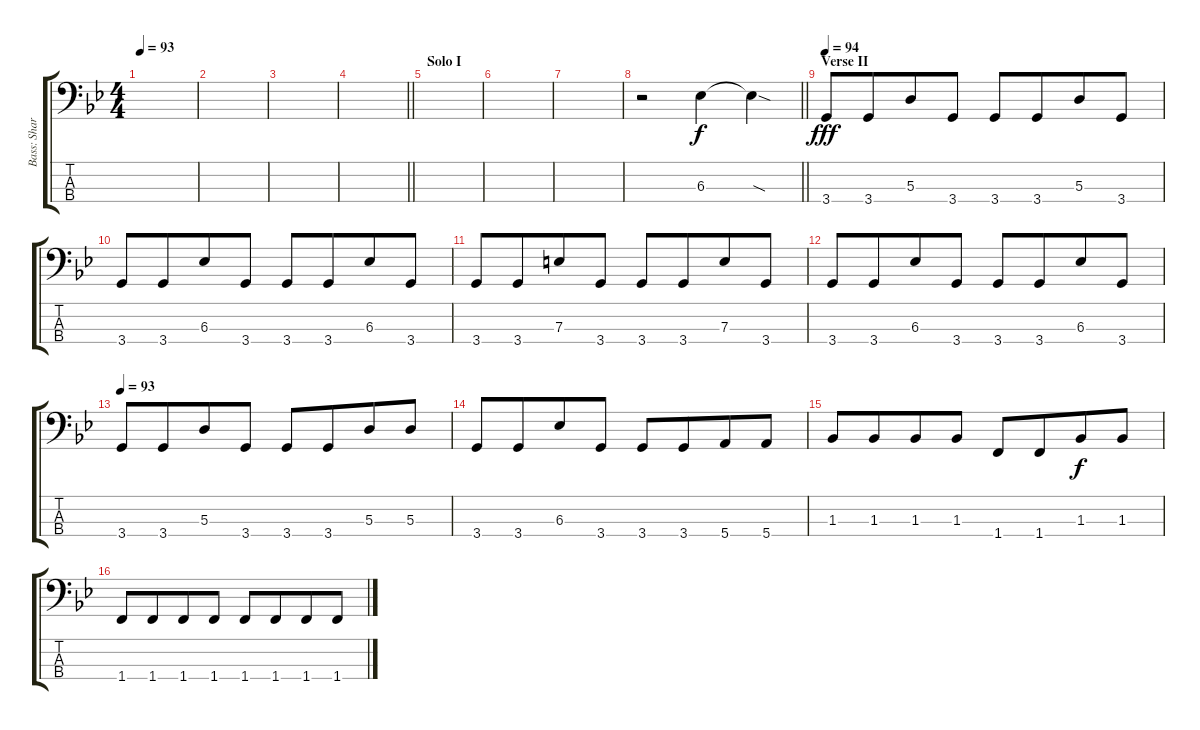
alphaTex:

\track ("Bass: Share" "Bass: Shar") {instrument electricbassfinger}
\staff {score tabs}
\tuning (G2 D2 A1 E1) {hide}
\ts (4 4)
\tempo 93
\clef f4
\ks bb
|
|
|
\barLineRight lightlight
|
\section ("" "Solo I")
|
|
|
\barLineRight lightlight
r.2 6.3.4{beam merge} 6.3{sod t}.4 |
\section ("" "Verse II")
\tempo 94
3.4.8{dy fff} 3.4.8{beam merge} 5.3.8 3.4.8 3.4.8 3.4.8{beam merge} 5.3.8 3.4.8 |
3.4.8 3.4.8{beam merge} 6.3.8 3.4.8 3.4.8 3.4.8{beam merge} 6.3.8 3.4.8 |
3.4.8 3.4.8{beam merge} 7.3.8 3.4.8 3.4.8 3.4.8{beam merge} 7.3.8 3.4.8 |
3.4.8 3.4.8{beam merge} 6.3.8 3.4.8 3.4.8 3.4.8{beam merge} 6.3.8 3.4.8 |
\tempo 93
3.4.8 3.4.8{beam merge} 5.3.8 3.4.8 3.4.8 3.4.8{beam merge} 5.3.8 5.3.8 |
3.4.8 3.4.8{beam merge} 6.3.8 3.4.8 3.4.8 3.4.8{beam merge} 5.4.8 5.4.8 |
1.3.8 1.3.8{beam merge} 1.3.8 1.3.8 1.4.8 1.4.8{beam merge} 1.3.8{dy f} 1.3.8 |
1.4.8 1.4.8{beam merge} 1.4.8 1.4.8{beam split} 1.4.8 1.4.8{beam merge} 1.4.8 1.4.8
